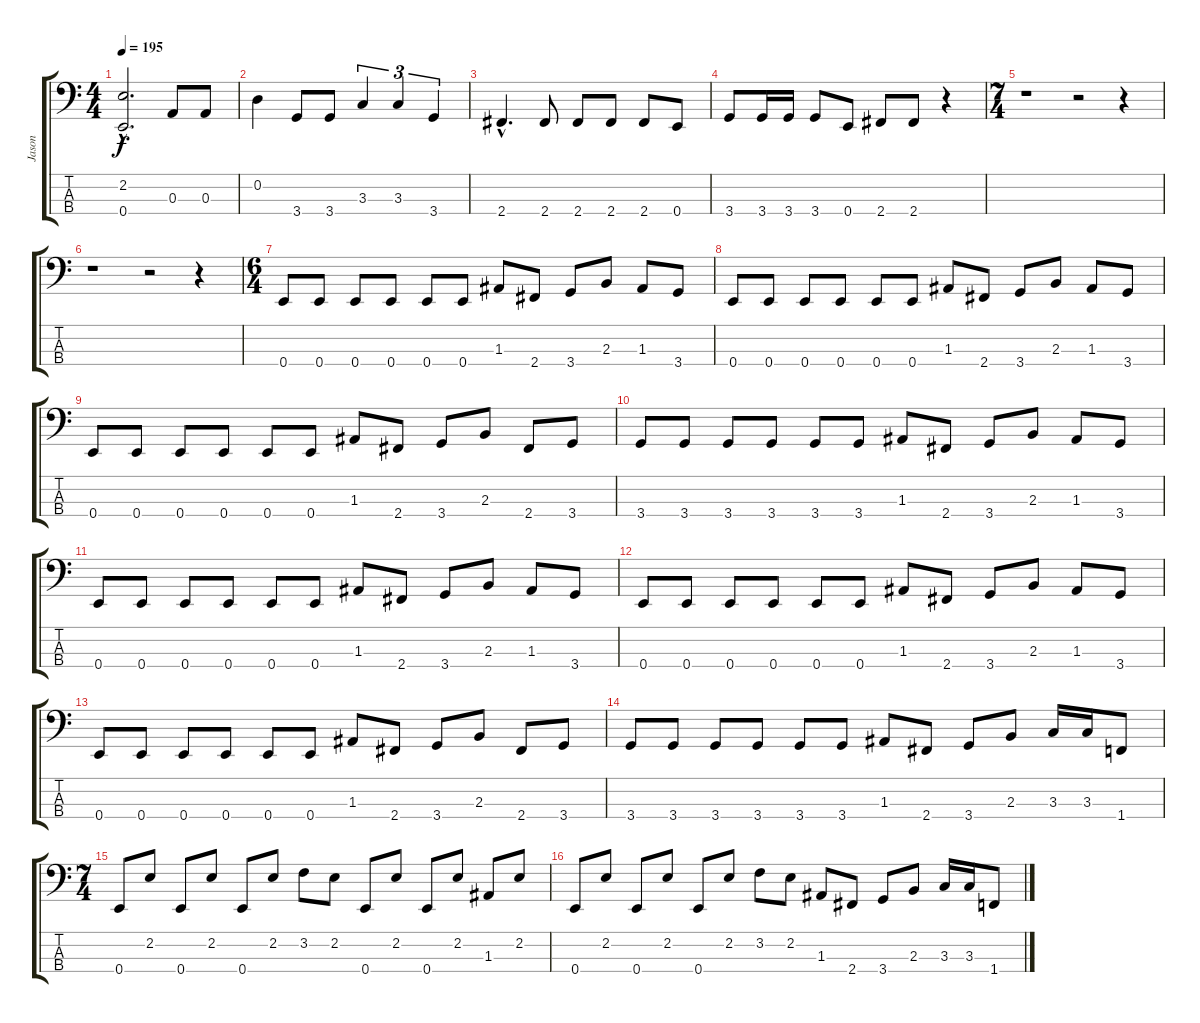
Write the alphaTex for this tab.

\track ("Jason" "Jason") {instrument electricbasspick}
\staff {score tabs}
\tuning (G2 D2 A1 E1) {hide}
\ts (4 4)
\tempo 195
\clef f4
\ks c
(2.2{hac} 0.4{hac}).2{d dy f} 0.3.8 0.3.8 |
0.2.4 3.4.8 3.4.8 3.3.4{tu (3 2)} 3.3.4{tu (3 2)} 3.4.4{tu (3 2)} |
2.4{hac}.4{d} 2.4.8 2.4.8 2.4.8 2.4.8 0.4.8 |
3.4.8 3.4.16 3.4.16 3.4.8 0.4.8 2.4.8 2.4.8 r.4 |
\ts (7 4)
r.1 r.2 r.4 |
r.1 r.2 r.4 |
\ts (6 4)
0.4.8 0.4.8 0.4.8 0.4.8 0.4.8 0.4.8 1.3.8 2.4.8 3.4.8 2.3.8 1.3.8 3.4.8 |
0.4.8 0.4.8 0.4.8 0.4.8 0.4.8 0.4.8 1.3.8 2.4.8 3.4.8 2.3.8 1.3.8 3.4.8 |
0.4.8 0.4.8 0.4.8 0.4.8 0.4.8 0.4.8 1.3.8 2.4.8 3.4.8 2.3.8 2.4.8 3.4.8 |
3.4.8 3.4.8 3.4.8 3.4.8 3.4.8 3.4.8 1.3.8 2.4.8 3.4.8 2.3.8 1.3.8 3.4.8 |
0.4.8 0.4.8 0.4.8 0.4.8 0.4.8 0.4.8 1.3.8 2.4.8 3.4.8 2.3.8 1.3.8 3.4.8 |
0.4.8 0.4.8 0.4.8 0.4.8 0.4.8 0.4.8 1.3.8 2.4.8 3.4.8 2.3.8 1.3.8 3.4.8 |
0.4.8 0.4.8 0.4.8 0.4.8 0.4.8 0.4.8 1.3.8 2.4.8 3.4.8 2.3.8 2.4.8 3.4.8 |
3.4.8 3.4.8 3.4.8 3.4.8 3.4.8 3.4.8 1.3.8 2.4.8 3.4.8 2.3.8 3.3.16 3.3.16 1.4.8 |
\ts (7 4)
0.4.8 2.2.8 0.4.8 2.2.8 0.4.8 2.2.8 3.2.8 2.2.8 0.4.8 2.2.8 0.4.8 2.2.8 1.3.8 2.2.8 |
0.4.8 2.2.8 0.4.8 2.2.8 0.4.8 2.2.8 3.2.8 2.2.8 1.3.8 2.4.8 3.4.8 2.3.8 3.3.16 3.3.16 1.4.8
